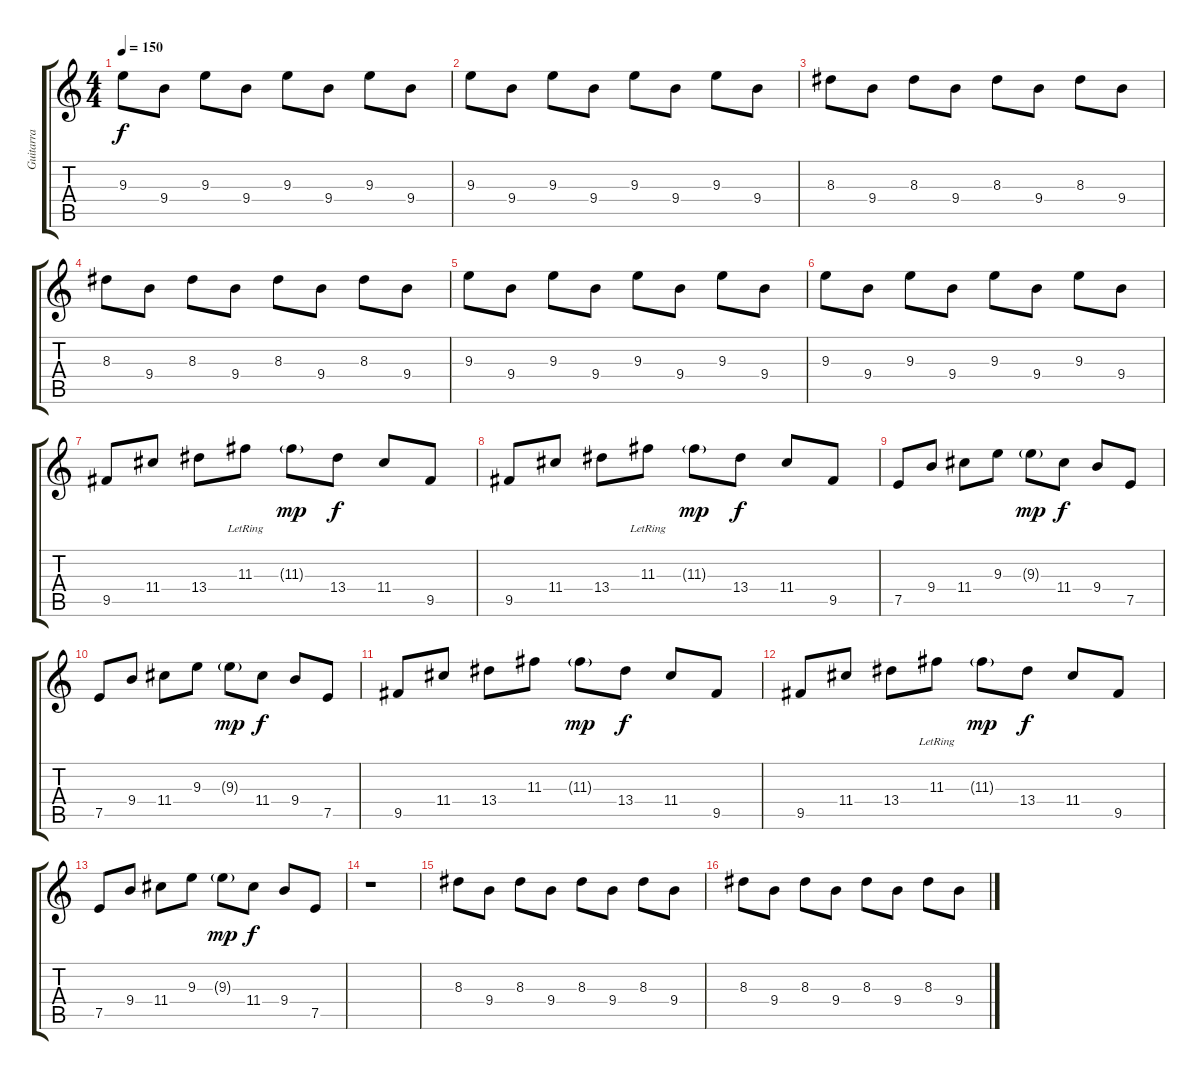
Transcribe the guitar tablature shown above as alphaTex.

\track ("Guitarra" "Guitarra") {instrument distortionguitar}
\staff {score tabs}
\tuning (E4 B3 G3 D3 A2 E2) {hide}
\ts (4 4)
\tempo 150
\clef g2
\ks c
9.3.8{dy f} 9.4.8 9.3.8 9.4.8 9.3.8 9.4.8 9.3.8 9.4.8 |
9.3.8 9.4.8 9.3.8 9.4.8 9.3.8 9.4.8 9.3.8 9.4.8 |
8.3.8 9.4.8 8.3.8 9.4.8 8.3.8 9.4.8 8.3.8 9.4.8 |
8.3.8 9.4.8 8.3.8 9.4.8 8.3.8 9.4.8 8.3.8 9.4.8 |
9.3.8 9.4.8 9.3.8 9.4.8 9.3.8 9.4.8 9.3.8 9.4.8 |
9.3.8 9.4.8 9.3.8 9.4.8 9.3.8 9.4.8 9.3.8 9.4.8 |
9.5.8{volume 13 instrument distortionguitar} 11.4.8 13.4.8 11.3{lr}.8 11.3{g}.8{dy mp} 13.4.8{dy f} 11.4.8 9.5.8 |
9.5.8 11.4.8 13.4.8 11.3{lr}.8 11.3{g}.8{dy mp} 13.4.8{dy f} 11.4.8 9.5.8 |
7.5.8 9.4.8 11.4.8 9.3.8 9.3{g}.8{dy mp} 11.4.8{dy f} 9.4.8 7.5.8 |
7.5.8 9.4.8 11.4.8 9.3.8 9.3{g}.8{dy mp} 11.4.8{dy f} 9.4.8 7.5.8 |
9.5.8 11.4.8 13.4.8 11.3.8 11.3{g}.8{dy mp} 13.4.8{dy f} 11.4.8 9.5.8 |
9.5.8 11.4.8 13.4.8 11.3{lr}.8 11.3{g}.8{dy mp} 13.4.8{dy f} 11.4.8 9.5.8 |
7.5.8 9.4.8 11.4.8 9.3.8 9.3{g}.8{dy mp} 11.4.8{dy f} 9.4.8 7.5.8 |
r.1 |
8.3.8 9.4.8 8.3.8 9.4.8 8.3.8 9.4.8 8.3.8 9.4.8 |
8.3.8 9.4.8 8.3.8 9.4.8 8.3.8 9.4.8 8.3.8 9.4.8
